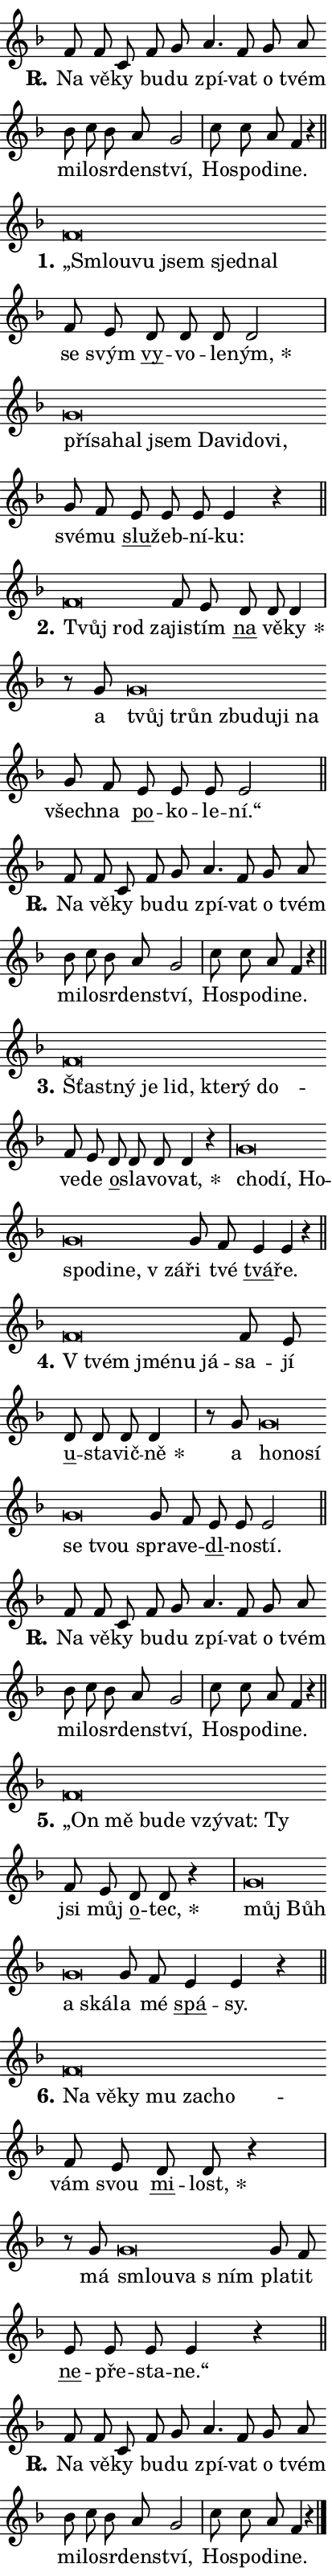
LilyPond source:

\version "2.24.0"
\header { tagline = "" }
\paper {
  indent = 0\cm
  top-margin = 0\cm
  right-margin = 0.13\cm % to fit lyric hyphens
  bottom-margin = 0\cm
  left-margin = 0\cm
  paper-width = 7\cm
  page-breaking = #ly:one-page-breaking
  system-system-spacing.basic-distance = #11
  score-system-spacing.basic-distance = #11
  ragged-last = ##f
}


%% Author: Thomas Morley
%% https://lists.gnu.org/archive/html/lilypond-user/2020-05/msg00002.html
#(define (line-position grob)
"Returns position of @var[grob} in current system:
   @code{'start}, if at first time-step
   @code{'end}, if at last time-step
   @code{'middle} otherwise
"
  (let* ((col (ly:item-get-column grob))
         (ln (ly:grob-object col 'left-neighbor))
         (rn (ly:grob-object col 'right-neighbor))
         (col-to-check-left (if (ly:grob? ln) ln col))
         (col-to-check-right (if (ly:grob? rn) rn col))
         (break-dir-left
           (and
             (ly:grob-property col-to-check-left 'non-musical #f)
             (ly:item-break-dir col-to-check-left)))
         (break-dir-right
           (and
             (ly:grob-property col-to-check-right 'non-musical #f)
             (ly:item-break-dir col-to-check-right))))
        (cond ((eqv? 1 break-dir-left) 'start)
              ((eqv? -1 break-dir-right) 'end)
              (else 'middle))))

#(define (tranparent-at-line-position vctor)
  (lambda (grob)
  "Relying on @code{line-position} select the relevant enry from @var{vctor}.
Used to determine transparency,"
    (case (line-position grob)
      ((end) (not (vector-ref vctor 0)))
      ((middle) (not (vector-ref vctor 1)))
      ((start) (not (vector-ref vctor 2))))))

noteHeadBreakVisibility =
#(define-music-function (break-visibility)(vector?)
"Makes @code{NoteHead}s transparent relying on @var{break-visibility}"
#{
  \override NoteHead.transparent =
    #(tranparent-at-line-position break-visibility)
#})

#(define delete-ledgers-for-transparent-note-heads
  (lambda (grob)
    "Reads whether a @code{NoteHead} is transparent.
If so this @code{NoteHead} is removed from @code{'note-heads} from
@var{grob}, which is supposed to be @code{LedgerLineSpanner}.
As a result ledgers are not printed for this @code{NoteHead}"
    (let* ((nhds-array (ly:grob-object grob 'note-heads))
           (nhds-list
             (if (ly:grob-array? nhds-array)
                 (ly:grob-array->list nhds-array)
                 '()))
           ;; Relies on the transparent-property being done before
           ;; Staff.LedgerLineSpanner.after-line-breaking is executed.
           ;; This is fragile ...
           (to-keep
             (remove
               (lambda (nhd)
                 (ly:grob-property nhd 'transparent #f))
               nhds-list)))
      ;; TODO find a better method to iterate over grob-arrays, similiar
      ;; to filter/remove etc for lists
      ;; For now rebuilt from scratch
      (set! (ly:grob-object grob 'note-heads)  '())
      (for-each
        (lambda (nhd)
          (ly:pointer-group-interface::add-grob grob 'note-heads nhd))
        to-keep))))

squashNotes = {
  \override NoteHead.X-extent = #'(-0.2 . 0.2)
  \override NoteHead.Y-extent = #'(-0.75 . 0)
  \override NoteHead.stencil =
    #(lambda (grob)
       (let ((pos (ly:grob-property grob 'staff-position)))
         (begin
           (if (< pos -7) (display "ERROR: Lower brevis then expected\n") (display "OK: Expected brevis position\n"))
           (if (<= pos -6) ly:text-interface::print ly:note-head::print))))
}
unSquashNotes = {
  \revert NoteHead.X-extent
  \revert NoteHead.Y-extent
  \revert NoteHead.stencil
}

hideNotes = \noteHeadBreakVisibility #begin-of-line-visible
unHideNotes = \noteHeadBreakVisibility #all-visible

% work-around for resetting accidentals
% https://lilypond.org/doc/v2.23/Documentation/notation/displaying-rhythms#unmetered-music
cadenzaMeasure = {
  \cadenzaOff
  \partial 1024 s1024
  \cadenzaOn
}

#(define-markup-command (accent layout props text) (markup?)
  "Underline accented syllable"
  (interpret-markup layout props
    #{\markup \override #'(offset . 4.3) \underline { #text }#}))

responsum = \markup \concat {
  "R" \hspace #-1.05 \path #0.1 #'((moveto 0 0.07) (lineto 0.9 0.8)) \hspace #0.05 "."
}

spaceSize = #0.6828661417322834 % exact space size for TeX Gyre Schola

\layout {
  \context {
    \Staff
    \remove "Time_signature_engraver"
    \override LedgerLineSpanner.after-line-breaking = #delete-ledgers-for-transparent-note-heads
  }
  \context {
    \Lyrics {
      \override LyricSpace.minimum-distance = \spaceSize
      \override LyricText.font-name = #"TeX Gyre Schola"
      \override LyricText.font-size = 1
      \override StanzaNumber.font-name = #"TeX Gyre Schola Bold"
      \override StanzaNumber.font-size = 1
    }
  }
  \context {
    \Score 
    \override NoteHead.text =
      #(lambda (grob) 
        (let ((pos (ly:grob-property grob 'staff-position)))
          #{\markup {
            \combine
              \halign #-0.55 \raise #(if (= pos -6) 0 0.5) \override #'(thickness . 2) \draw-line #'(3.2 . 0)
              \musicglyph "noteheads.sM1"
          }#}))
  }
}

% magnetic-lyrics.ily
%
%   written by
%     Jean Abou Samra <jean@abou-samra.fr>
%     Werner Lemberg <wl@gnu.org>
%
%   adapted by
%     Jiri Hon <jiri.hon@gmail.com>
%
% Version 2022-Apr-15

% https://www.mail-archive.com/lilypond-user@gnu.org/msg149350.html

#(define (Left_hyphen_pointer_engraver context)
   "Collect syllable-hyphen-syllable occurrences in lyrics and store
them in properties.  This engraver only looks to the left.  For
example, if the lyrics input is @code{foo -- bar}, it does the
following.

@itemize @bullet
@item
Set the @code{text} property of the @code{LyricHyphen} grob between
@q{foo} and @q{bar} to @code{foo}.

@item
Set the @code{left-hyphen} property of the @code{LyricText} grob with
text @q{foo} to the @code{LyricHyphen} grob between @q{foo} and
@q{bar}.
@end itemize

Use this auxiliary engraver in combination with the
@code{lyric-@/text::@/apply-@/magnetic-@/offset!} hook."
   (let ((hyphen #f)
         (text #f))
     (make-engraver
      (acknowledgers
       ((lyric-syllable-interface engraver grob source-engraver)
        (set! text grob)))
      (end-acknowledgers
       ((lyric-hyphen-interface engraver grob source-engraver)
        ;(when (not (grob::has-interface grob 'lyric-space-interface))
          (set! hyphen grob)));)
      ((stop-translation-timestep engraver)
       (when (and text hyphen)
         (ly:grob-set-object! text 'left-hyphen hyphen))
       (set! text #f)
       (set! hyphen #f)))))

#(define (lyric-text::apply-magnetic-offset! grob)
   "If the space between two syllables is less than the value in
property @code{LyricText@/.details@/.squash-threshold}, move the right
syllable to the left so that it gets concatenated with the left
syllable.

Use this function as a hook for
@code{LyricText@/.after-@/line-@/breaking} if the
@code{Left_@/hyphen_@/pointer_@/engraver} is active."
   (let ((hyphen (ly:grob-object grob 'left-hyphen #f)))
     (when hyphen
       (let ((left-text (ly:spanner-bound hyphen LEFT)))
         (when (grob::has-interface left-text 'lyric-syllable-interface)
           (let* ((common (ly:grob-common-refpoint grob left-text X))
                  (this-x-ext (ly:grob-extent grob common X))
                  (left-x-ext
                   (begin
                     ;; Trigger magnetism for left-text.
                     (ly:grob-property left-text 'after-line-breaking)
                     (ly:grob-extent left-text common X)))
                  ;; `delta` is the gap width between two syllables.
                  (delta (- (interval-start this-x-ext)
                            (interval-end left-x-ext)))
                  (details (ly:grob-property grob 'details))
                  (threshold (assoc-get 'squash-threshold details 0.2)))
             (when (< delta threshold)
               (let* (;; We have to manipulate the input text so that
                      ;; ligatures crossing syllable boundaries are not
                      ;; disabled.  For languages based on the Latin
                      ;; script this is essentially a beautification.
                      ;; However, for non-Western scripts it can be a
                      ;; necessity.
                      (lt (ly:grob-property left-text 'text))
                      (rt (ly:grob-property grob 'text))
                      (is-space (grob::has-interface hyphen 'lyric-space-interface))
                      (space (if is-space " " ""))
                      (extra-delta (if is-space spaceSize 0))
                      ;; Append new syllable.
                      (ltrt-space (if (and (string? lt) (string? rt))
                                (string-append lt space rt)
                                (make-concat-markup (list lt space rt))))
                      ;; Right-align `ltrt` to the right side.
                      (ltrt-space-markup (grob-interpret-markup
                               grob
                               (make-translate-markup
                                (cons (interval-length this-x-ext) 0)
                                (make-right-align-markup ltrt-space)))))
                 (begin
                   ;; Don't print `left-text`.
                   (ly:grob-set-property! left-text 'stencil #f)
                   ;; Set text and stencil (which holds all collected
                   ;; syllables so far) and shift it to the left.
                   (ly:grob-set-property! grob 'text ltrt-space)
                   (ly:grob-set-property! grob 'stencil ltrt-space-markup)
                   (ly:grob-translate-axis! grob (- (- delta extra-delta)) X))))))))))


#(define (lyric-hyphen::displace-bounds-first grob)
   ;; Make very sure this callback isn't triggered too early.
   (let ((left (ly:spanner-bound grob LEFT))
         (right (ly:spanner-bound grob RIGHT)))
     (ly:grob-property left 'after-line-breaking)
     (ly:grob-property right 'after-line-breaking)
     (ly:lyric-hyphen::print grob)))

squashThreshold = #0.4

\layout {
  \context {
    \Lyrics
    \consists #Left_hyphen_pointer_engraver
    \override LyricText.after-line-breaking =
      #lyric-text::apply-magnetic-offset!
    \override LyricHyphen.stencil = #lyric-hyphen::displace-bounds-first
    \override LyricText.details.squash-threshold = \squashThreshold
    \override LyricHyphen.minimum-distance = 0
    \override LyricHyphen.minimum-length = \squashThreshold
  }
}

squashText = \override LyricText.details.squash-threshold = 9999
unSquashText = \override LyricText.details.squash-threshold = \squashThreshold

leftText = \override LyricText.self-alignment-X = #LEFT
unLeftText = \revert LyricText.self-alignment-X

starOffset = #(lambda (grob) 
                (let ((x_offset (ly:self-alignment-interface::aligned-on-x-parent grob)))
                  (if (= x_offset 0) 0 (+ x_offset 1.2))))

star = #(define-music-function (syllable)(string?)
"Append star separator at the end of a syllable"
#{
  \once \override LyricText.X-offset = #starOffset
  \lyricmode { \markup {
    #syllable
    \override #'((font-name . "TeX Gyre Schola Bold")) \hspace #0.2 \lower #0.65 \larger "*"
  } }
#})

starAccent = #(define-music-function (syllable)(string?)
"Append star separator at the end of a syllable and make accent"
#{
  \once \override LyricText.X-offset = #starOffset
  \lyricmode { \markup {
    \accent #syllable
    \override #'((font-name . "TeX Gyre Schola Bold")) \hspace #0.2 \lower #0.65 \larger "*"
  } }
#})

breath = #(define-music-function (syllable)(string?)
"Append breathing indicator at the end of a syllable"
#{
  \lyricmode { \markup { #syllable "+" } }
#})

optionalBreath = #(define-music-function (syllable)(string?)
"Append optional breathing indicator at the end of a syllable"
#{
  \lyricmode { \markup { #syllable "(+)" } }
#})


\score {
    <<
        \new Voice = "melody" { \cadenzaOn \key f \major \relative { f'8 f c f g a4. f8 \bar "" g a \bar "" bes c bes a g2 \cadenzaMeasure \bar "|" c8 c a f4 r \cadenzaMeasure \bar "||" \break } }
        \new Lyrics \lyricsto "melody" { \lyricmode { \set stanza = \responsum
Na vě -- ky bu -- du zpí -- vat o tvém mi -- lo -- sr -- den -- ství, Ho -- spo -- di -- ne. } }
    >>
    \layout {}
}

\score {
    <<
        \new Voice = "melody" { \cadenzaOn \key f \major \relative { \squashNotes f'\breve*1/16 \hideNotes \breve*1/16 \bar "" \breve*1/16 \bar "" \breve*1/16 \breve*1/16 \bar "" \unHideNotes \unSquashNotes f8 e \bar "" d d d d2 \cadenzaMeasure \bar "|" \squashNotes g\breve*1/16 \hideNotes \breve*1/16 \bar "" \breve*1/16 \bar "" \breve*1/16 \bar "" \breve*1/16 \bar "" \breve*1/16 \bar "" \breve*1/16 \breve*1/16 \bar "" \unHideNotes \unSquashNotes g8 f \bar "" e e e e4 r \cadenzaMeasure \bar "||" \break } }
        \new Lyrics \lyricsto "melody" { \lyricmode { \set stanza = "1."
\leftText „Smlou -- \squashText vu jsem sjed -- nal \unLeftText \unSquashText se svým \markup \accent vy -- vo -- le -- \star ným, \leftText pří -- \squashText sa -- hal jsem Da -- vi -- do -- vi, \unLeftText \unSquashText své -- mu \markup \accent slu -- žeb -- ní -- ku: } }
    >>
    \layout {}
}

\score {
    <<
        \new Voice = "melody" { \cadenzaOn \key f \major \relative { \squashNotes f'\breve*1/16 \hideNotes \breve*1/16 \breve*1/16 \bar "" \unHideNotes \unSquashNotes f8 e \bar "" d d d4 \cadenzaMeasure \bar "|" r8 g \squashNotes g\breve*1/16 \hideNotes \breve*1/16 \bar "" \breve*1/16 \bar "" \breve*1/16 \bar "" \breve*1/16 \breve*1/16 \bar "" \unHideNotes \unSquashNotes g8 f \bar "" e e e e2 \cadenzaMeasure \bar "||" \break } }
        \new Lyrics \lyricsto "melody" { \lyricmode { \set stanza = "2."
\leftText Tvůj \squashText rod za -- \unLeftText \unSquashText ji -- stím \markup \accent na vě -- \star ky a \leftText tvůj \squashText trůn zbu -- du -- ji na \unLeftText \unSquashText všech -- na \markup \accent po -- ko -- le -- ní.“ } }
    >>
    \layout {}
}

\score {
    <<
        \new Voice = "melody" { \cadenzaOn \key f \major \relative { f'8 f c f g a4. f8 \bar "" g a \bar "" bes c bes a g2 \cadenzaMeasure \bar "|" c8 c a f4 r \cadenzaMeasure \bar "||" \break } }
        \new Lyrics \lyricsto "melody" { \lyricmode { \set stanza = \responsum
Na vě -- ky bu -- du zpí -- vat o tvém mi -- lo -- sr -- den -- ství, Ho -- spo -- di -- ne. } }
    >>
    \layout {}
}

\score {
    <<
        \new Voice = "melody" { \cadenzaOn \key f \major \relative { \squashNotes f'\breve*1/16 \hideNotes \breve*1/16 \bar "" \breve*1/16 \bar "" \breve*1/16 \bar "" \breve*1/16 \bar "" \breve*1/16 \breve*1/16 \bar "" \unHideNotes \unSquashNotes f8 e \bar "" d d d d4 r \cadenzaMeasure \bar "|" \squashNotes g\breve*1/16 \hideNotes \breve*1/16 \bar "" \breve*1/16 \bar "" \breve*1/16 \bar "" \breve*1/16 \bar "" \breve*1/16 \breve*1/16 \bar "" \unHideNotes \unSquashNotes g8 f \bar "" e4 e4 r \cadenzaMeasure \bar "||" \break } }
        \new Lyrics \lyricsto "melody" { \lyricmode { \set stanza = "3."
\leftText Šťast -- \squashText ný je lid, kte -- rý do -- \unLeftText \unSquashText ve -- de \markup \accent o -- sla -- vo -- \star vat, \leftText cho -- \squashText dí, Ho -- spo -- di -- ne, "v zá" -- \unLeftText \unSquashText ři tvé \markup \accent tvá -- ře. } }
    >>
    \layout {}
}

\score {
    <<
        \new Voice = "melody" { \cadenzaOn \key f \major \relative { \squashNotes f'\breve*1/16 \hideNotes \breve*1/16 \bar "" \breve*1/16 \breve*1/16 \bar "" \unHideNotes \unSquashNotes f8 e \bar "" d d d d4 \cadenzaMeasure \bar "|" r8 g \squashNotes g\breve*1/16 \hideNotes \breve*1/16 \bar "" \breve*1/16 \bar "" \breve*1/16 \breve*1/16 \bar "" \unHideNotes \unSquashNotes g8 f \bar "" e e e2 \cadenzaMeasure \bar "||" \break } }
        \new Lyrics \lyricsto "melody" { \lyricmode { \set stanza = "4."
\leftText "V tvém" \squashText jmé -- nu já -- \unLeftText \unSquashText sa -- jí \markup \accent u -- sta -- vič -- \star ně a \leftText ho -- \squashText no -- sí se tvou \unLeftText \unSquashText spra -- ve -- \markup \accent dl -- no -- stí. } }
    >>
    \layout {}
}

\score {
    <<
        \new Voice = "melody" { \cadenzaOn \key f \major \relative { f'8 f c f g a4. f8 \bar "" g a \bar "" bes c bes a g2 \cadenzaMeasure \bar "|" c8 c a f4 r \cadenzaMeasure \bar "||" \break } }
        \new Lyrics \lyricsto "melody" { \lyricmode { \set stanza = \responsum
Na vě -- ky bu -- du zpí -- vat o tvém mi -- lo -- sr -- den -- ství, Ho -- spo -- di -- ne. } }
    >>
    \layout {}
}

\score {
    <<
        \new Voice = "melody" { \cadenzaOn \key f \major \relative { \squashNotes f'\breve*1/16 \hideNotes \breve*1/16 \bar "" \breve*1/16 \bar "" \breve*1/16 \bar "" \breve*1/16 \bar "" \breve*1/16 \breve*1/16 \bar "" \unHideNotes \unSquashNotes f8 e \bar "" d8 d r4 \cadenzaMeasure \bar "|" \squashNotes g\breve*1/16 \hideNotes \breve*1/16 \bar "" \breve*1/16 \breve*1/16 \bar "" \unHideNotes \unSquashNotes g8 f \bar "" e4 e r \cadenzaMeasure \bar "||" \break } }
        \new Lyrics \lyricsto "melody" { \lyricmode { \set stanza = "5."
\leftText „On \squashText mě bu -- de vzý -- vat: Ty \unLeftText \unSquashText jsi můj \markup \accent o -- \star tec, \leftText můj \squashText Bůh a ská -- \unLeftText \unSquashText la mé \markup \accent spá -- sy. } }
    >>
    \layout {}
}

\score {
    <<
        \new Voice = "melody" { \cadenzaOn \key f \major \relative { \squashNotes f'\breve*1/16 \hideNotes \breve*1/16 \bar "" \breve*1/16 \bar "" \breve*1/16 \bar "" \breve*1/16 \breve*1/16 \bar "" \unHideNotes \unSquashNotes f8 e \bar "" d8 d r4 \cadenzaMeasure \bar "|" r8 g \squashNotes g\breve*1/16 \hideNotes \breve*1/16 \breve*1/16 \bar "" \unHideNotes \unSquashNotes g8 f \bar "" e e e e4 r \cadenzaMeasure \bar "||" \break } }
        \new Lyrics \lyricsto "melody" { \lyricmode { \set stanza = "6."
\leftText Na \squashText vě -- ky mu za -- cho -- \unLeftText \unSquashText vám svou \markup \accent mi -- \star lost, má \leftText smlou -- \squashText va "s ním" \unLeftText \unSquashText pla -- tit \markup \accent ne -- pře -- sta -- ne.“ } }
    >>
    \layout {}
}

\score {
    <<
        \new Voice = "melody" { \cadenzaOn \key f \major \relative { f'8 f c f g a4. f8 \bar "" g a \bar "" bes c bes a g2 \cadenzaMeasure \bar "|" c8 c a f4 r \cadenzaMeasure \bar "||" \break } \bar "|." }
        \new Lyrics \lyricsto "melody" { \lyricmode { \set stanza = \responsum
Na vě -- ky bu -- du zpí -- vat o tvém mi -- lo -- sr -- den -- ství, Ho -- spo -- di -- ne. } }
    >>
    \layout {}
}
